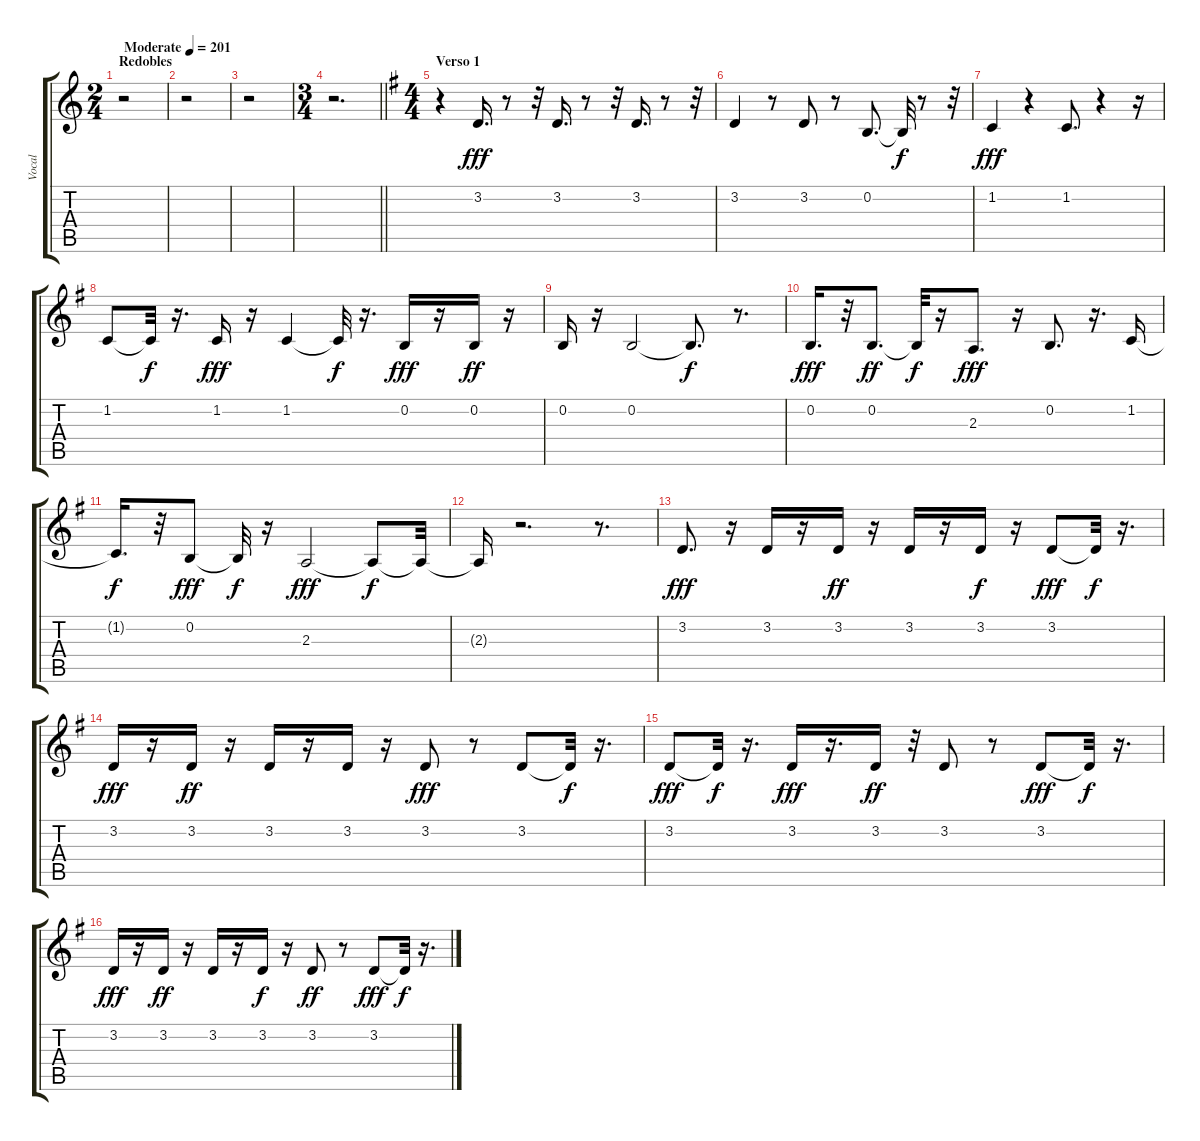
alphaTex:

\track ("Vocal" "Vocal") {instrument voiceoohs}
\staff {score tabs}
\tuning (E4 B3 G3 D3 A2 E2) {hide}
\ts (2 4)
\section ("" "Redobles")
\tempo (201 "Moderate")
\clef g2
\ks c
r.2{dy fff instrument voiceoohs} |
r.2 |
r.2 |
\ts (3 4)
\barLineRight lightlight
r.2{d} |
\ts (4 4)
\section ("" "Verso 1")
\ks g
r.4 3.2.16{d} r.8 r.32 3.2.16{d} r.8 r.32 3.2.16{d} r.8 r.32 |
3.2.4 r.8 3.2.8 r.8 0.2.8{d} 0.2{t}.32{dy f} r.8 r.32 |
1.2.4{dy fff} r.4 1.2.8{d} r.4 r.16 |
1.2.8 1.2{t}.32{dy f} r.16{d} 1.2.16{dy fff} r.16 1.2.4 1.2{t}.32{dy f} r.16{d} 0.2.16{dy fff} r.16 0.2.16{dy ff} r.16 |
0.2.16 r.16 0.2.2 0.2{t}.8{d dy f} r.8{d} |
0.2.16{d dy fff} r.32 0.2.8{d dy ff} 0.2{t}.32{dy f} r.16 2.3.8{d dy fff} r.16 0.2.8{d} r.16{d} 1.2.16 |
1.2{t}.16{d dy f} r.32 0.2.8{dy fff} 0.2{t}.32{dy f} r.16 2.3.2{dy fff} 2.3{t}.8{dy f} 2.3{t}.32 |
2.3{t}.16 r.2{d} r.8{d} |
3.2.8{d dy fff} r.16 3.2.16 r.16 3.2.16{dy ff} r.16 3.2.16 r.16 3.2.16{dy f} r.16 3.2.8{dy fff} 3.2{t}.32{dy f} r.16{d} |
3.2.16{dy fff} r.16 3.2.16{dy ff} r.16 3.2.16 r.16 3.2.16 r.16 3.2.8{dy fff} r.8 3.2.8 3.2{t}.32{dy f} r.16{d} |
3.2.8{dy fff} 3.2{t}.32{dy f} r.16{d} 3.2.16{dy fff} r.16{d} 3.2.16{dy ff} r.32 3.2.8 r.8 3.2.8{dy fff} 3.2{t}.32{dy f} r.16{d} |
3.2.16{dy fff} r.16 3.2.16{dy ff} r.16 3.2.16 r.16 3.2.16{dy f} r.16 3.2.8{dy ff} r.8 3.2.8{dy fff} 3.2{t}.32{dy f} r.16{d}
